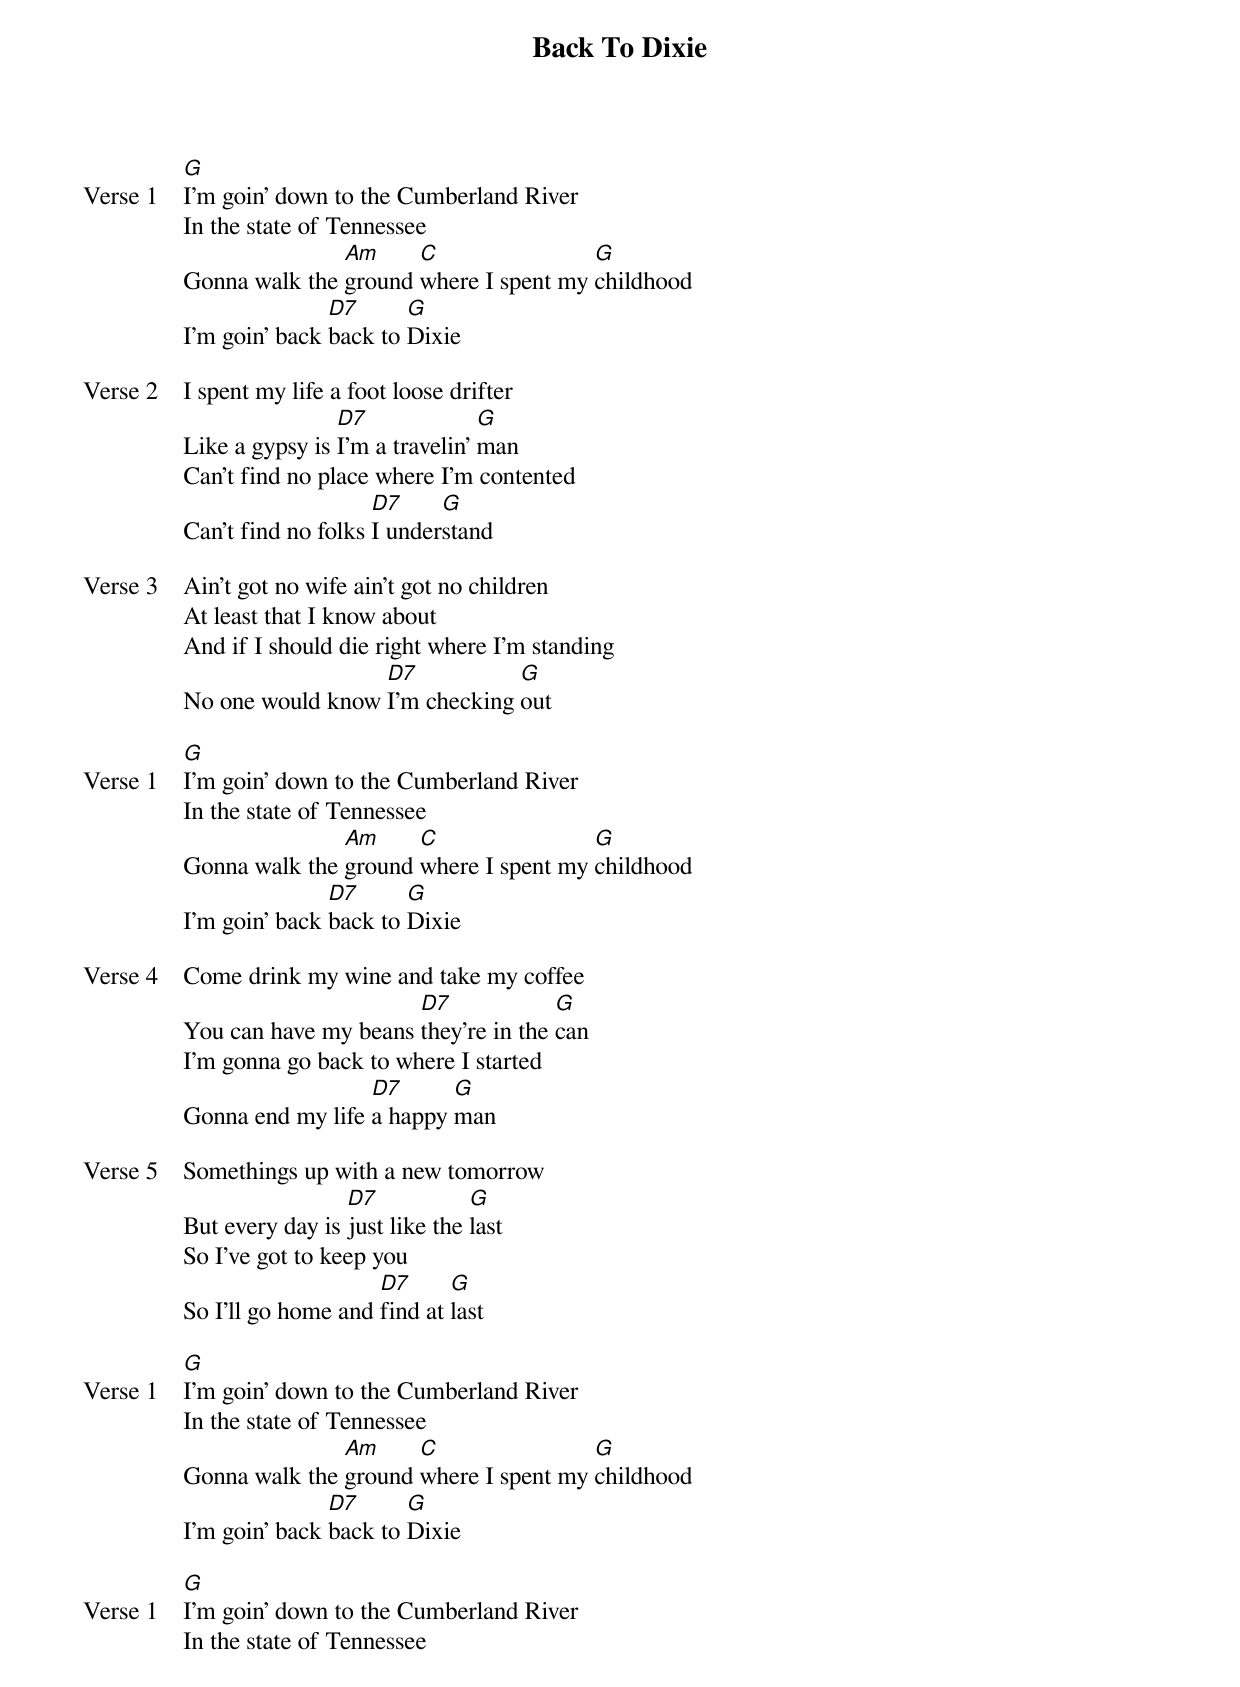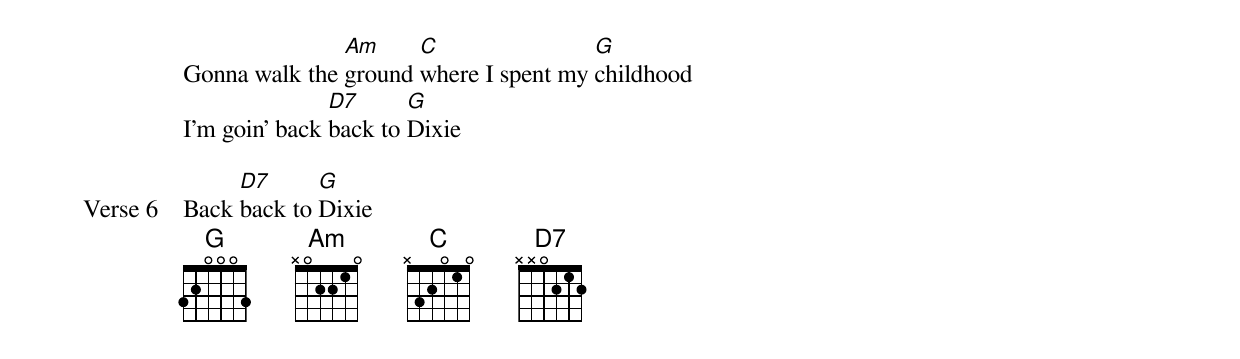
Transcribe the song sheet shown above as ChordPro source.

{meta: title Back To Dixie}
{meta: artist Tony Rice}
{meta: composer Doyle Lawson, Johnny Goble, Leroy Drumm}
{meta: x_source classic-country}
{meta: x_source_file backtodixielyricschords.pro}
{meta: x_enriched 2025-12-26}

{start_of_verse: Verse 1}
[G]I’m goin’ down to the Cumberland River
In the state of Tennessee
Gonna walk the [Am]ground [C]where I spent my [G]childhood
I’m goin’ back [D7]back to [G]Dixie
{end_of_verse}

{start_of_verse: Verse 2}
I spent my life a foot loose drifter
Like a gypsy is [D7]I’m a travelin’ [G]man
Can’t find no place where I’m contented
Can’t find no folks [D7]I under[G]stand
{end_of_verse}

{start_of_verse: Verse 3}
Ain’t got no wife ain’t got no children
At least that I know about
And if I should die right where I’m standing
No one would know [D7]I’m checking [G]out
{end_of_verse}

{start_of_verse: Verse 1}
[G]I’m goin’ down to the Cumberland River
In the state of Tennessee
Gonna walk the [Am]ground [C]where I spent my [G]childhood
I’m goin’ back [D7]back to [G]Dixie
{end_of_verse}

{start_of_verse: Verse 4}
Come drink my wine and take my coffee
You can have my beans [D7]they’re in the [G]can
I’m gonna go back to where I started
Gonna end my life [D7]a happy [G]man
{end_of_verse}

{start_of_verse: Verse 5}
Somethings up with a new tomorrow
But every day is [D7]just like the [G]last
So I’ve got to keep you
So I’ll go home and [D7]find at [G]last
{end_of_verse}

{start_of_verse: Verse 1}
[G]I’m goin’ down to the Cumberland River
In the state of Tennessee
Gonna walk the [Am]ground [C]where I spent my [G]childhood
I’m goin’ back [D7]back to [G]Dixie
{end_of_verse}

{start_of_verse: Verse 1}
[G]I’m goin’ down to the Cumberland River
In the state of Tennessee
Gonna walk the [Am]ground [C]where I spent my [G]childhood
I’m goin’ back [D7]back to [G]Dixie
{end_of_verse}

{start_of_verse: Verse 6}
Back [D7]back to [G]Dixie
{end_of_verse}
